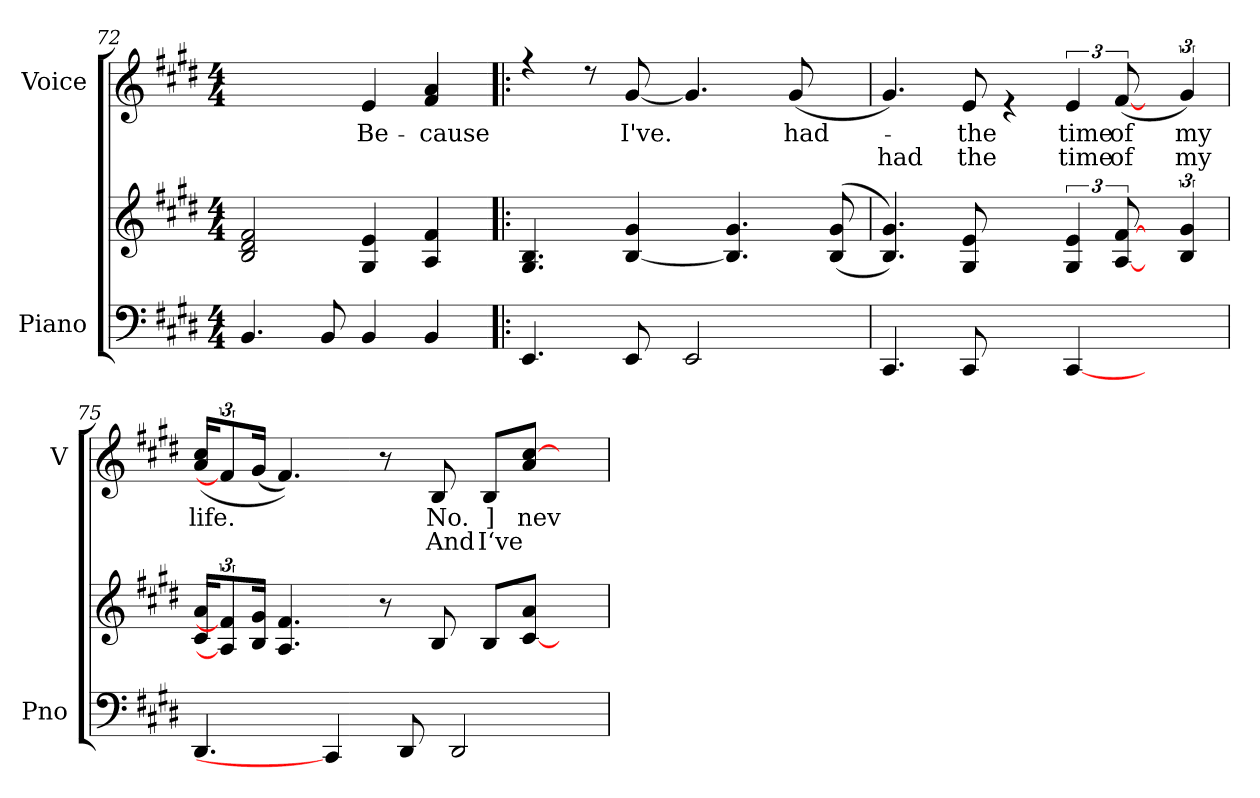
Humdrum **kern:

**kern	**kern	**kern	**text	**text
*part2	*part2	*part1	*part1	*part1
*staff3	*staff2	*staff1	*staff1	*staff1
*I"Piano	*	*I"Voice	*	*
*I'Pno	*	*I'V	*	*
*clefF4	*clefG2	*clefG2	*	*
*k[f#c#g#d#]	*k[f#c#g#d#]	*k[f#c#g#d#]	*	*
*M4/4	*M4/4	*M4/4	*	*
=72	=72	=72	=72	=72
4.BB/	2B/ 2d#/ 2f#/	2ryy	.	.
8BB/	.	.	.	.
!	!	!	!LO:LY:b	!
4BB/	4G#/ 4e/	4e/	Be-	.
!	!	!	!LO:LY:b	!
4BB/	4A/ 4f#/	4f#/ 4a/	-cause	.
=73!|:	=73!|:	=73!|:	=73!|:	=73!|:
4.EE/	4.G#/ 4.B/	4ree	.	.
.	.	8rdd	.	.
!	!	!	!LO:LY:b	!
8EE/	[<4B/ 4g#/	[>8g#/	I've.	.
2EE/	.	4.g#/]	.	.
.	4.B/] 4.g#/	.	.	.
!	!	!	!LO:LY:b	!
.	.	(<8g#/	had-	.
8ryy	(<(>8B/ 8g#/	8ryy	.	.
!!LO:LB:g=z
=74	=74	=74	=74	=74
!	!	!	!	!LO:LY:b
4.CC#/	4.B/ 4.g#/))	4.g#/)	.	had
!	!	!	!LO:LY:b	!LO:LY:b
8CC#/	8G#/ 8e/	8e/	the	the
4ryy	4ryy	4re	.	.
!	!	!	!LO:LY:b	!LO:LY:b
[4CC#/	6G#/ 6e/	6e/	time	time
!	!	!	!LO:LY:b	!LO:LY:b
.	[12A/ [12f#/	(>[12f#/	of	of
4ryy	12ryy	12ryy	.	.
!	!	!	!LO:LY:b	!LO:LY:b
.	6B/ 6g#/	6g#/)	my	my
=75	=75	=75	=75	=75
!	!	!	!LO:LY:b	!
4.DD#/	16c#/ 16a/LL	(<16a/ 16cc#/LL	life.	.
.	12A/] 12f#/]	12f#/]	.	.
.	16B/ 16g#/JJ	(>16g#/JJ	.	.
.	4.A/ 4.f#/	4.f#/))	.	.
4CC#/]	.	.	.	.
.	8r	8r	.	.
8DD#/	.	.	.	.
!	!	!	!LO:LY:b	!LO:LY:b
.	8B/	8B/	No.	And
2DD#/	.	.	.	.
!	!	!	!LO:LY:b	!LO:LY:b
.	8B/L	8B/L	]	I‘ve
!	!	!	!LO:LY:b	!
.	[<8c#/ 8a/J	8a/ [>8cc#/J	nev	.
.	6ryy	6ryy	.	.
=	=	=	=	=
*-	*-	*-	*-	*-
